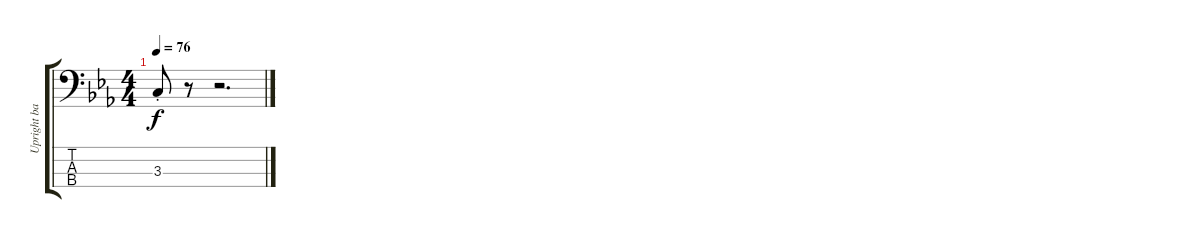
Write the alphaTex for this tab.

\track ("Upright bass" "Upright ba") {instrument acousticbass}
\staff {score tabs}
\tuning (G2 D2 A1 E1) {hide}
\ts (4 4)
\tempo 76
\clef f4
\ks cminor
3.3{st}.8{dy f} r.8 r.2{d}
